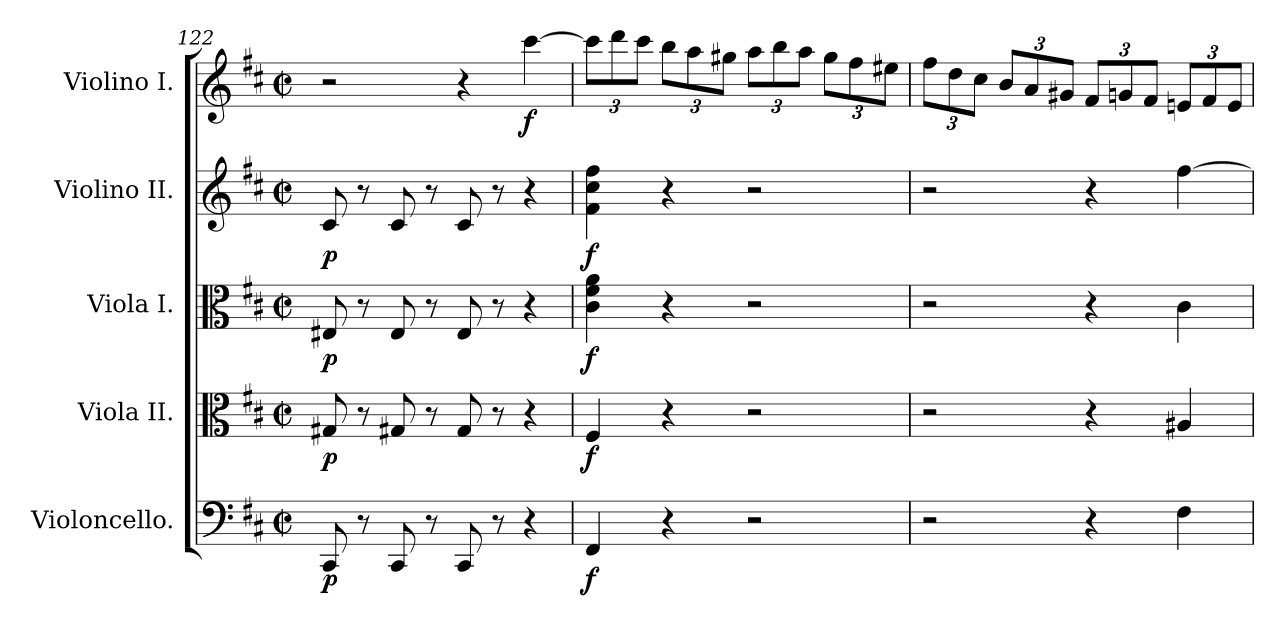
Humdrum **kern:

**kern	**dynam	**kern	**dynam	**kern	**dynam	**kern	**dynam	**kern	**dynam
*part5	*part5	*part4	*part4	*part3	*part3	*part2	*part2	*part1	*part1
*staff5	*staff5	*staff4	*staff4	*staff3	*staff3	*staff2	*staff2	*staff1	*staff1
*I"Violoncello.	*	*I"Viola II.	*	*I"Viola I.	*	*I"Violino II.	*	*I"Violino I.	*
*I'Vc	*	*I'Vla	*	*I'Vla	*	*I'Vln	*	*I'Vln	*
*clefF4	*	*clefC3	*	*clefC3	*	*clefG2	*	*clefG2	*
*k[f#c#]	*	*k[f#c#]	*	*k[f#c#]	*	*k[f#c#]	*	*k[f#c#]	*
*M2/2	*	*M2/2	*	*M2/2	*	*M2/2	*	*M2/2	*
*met(c|)	*	*met(c|)	*	*met(c|)	*	*met(c|)	*	*met(c|)	*
=122	=122	=122	=122	=122	=122	=122	=122	=122	=122
!	!LO:DY:b	!	!LO:DY:b	!	!LO:DY:b	!	!LO:DY:b	!	!
8CC#/	p	8G#X/	p	8E#X/	p	8c#/	p	2r	.
8r	.	8r	.	8r	.	8r	.	.	.
8CC#/	.	8G#X/	.	8E#/	.	8c#/	.	.	.
8r	.	8r	.	8r	.	8r	.	.	.
8CC#/	.	8G#/	.	8E#/	.	8c#/	.	4r	.
8r	.	8r	.	8r	.	8r	.	.	.
!	!	!	!	!	!	!	!	!	!LO:DY:b
4r	.	4r	.	4r	.	4r	.	[4ccc#\	f
=123	=123	=123	=123	=123	=123	=123	=123	=123	=123
*	*	*	*	*	*	*	*	*Xbrackettup	*
!	!LO:DY:b	!	!LO:DY:b	!	!LO:DY:b	!	!LO:DY:b	!	!
4FF#/	f	4F#/	f	4c#\ 4f#\ 4a\	f	4f#\ 4cc#\ 4ff#\	f	12ccc#\L]	.
.	.	.	.	.	.	.	.	12ddd\	.
.	.	.	.	.	.	.	.	12ccc#\J	.
4r	.	4r	.	4r	.	4r	.	12bb\L	.
.	.	.	.	.	.	.	.	12aa\	.
.	.	.	.	.	.	.	.	12gg#X\J	.
2r	.	2r	.	2r	.	2r	.	12aa\L	.
.	.	.	.	.	.	.	.	12bb\	.
.	.	.	.	.	.	.	.	12aa\J	.
.	.	.	.	.	.	.	.	12gg#\L	.
.	.	.	.	.	.	.	.	12ff#\	.
.	.	.	.	.	.	.	.	12ee#X\J	.
=124	=124	=124	=124	=124	=124	=124	=124	=124	=124
2r	.	2r	.	2r	.	2r	.	12ff#\L	.
.	.	.	.	.	.	.	.	12dd\	.
.	.	.	.	.	.	.	.	12cc#\J	.
.	.	.	.	.	.	.	.	12b/L	.
.	.	.	.	.	.	.	.	12a/	.
.	.	.	.	.	.	.	.	12g#X/J	.
4r	.	4r	.	4r	.	4r	.	12f#/L	.
.	.	.	.	.	.	.	.	12gn/	.
.	.	.	.	.	.	.	.	12f#/J	.
4F#\	.	4A#X/	.	4c#\	.	[4ff#\	.	12en/L	.
.	.	.	.	.	.	.	.	12f#/	.
.	.	.	.	.	.	.	.	12e/J	.
=	=	=	=	=	=	=	=	=	=
*-	*-	*-	*-	*-	*-	*-	*-	*-	*-
